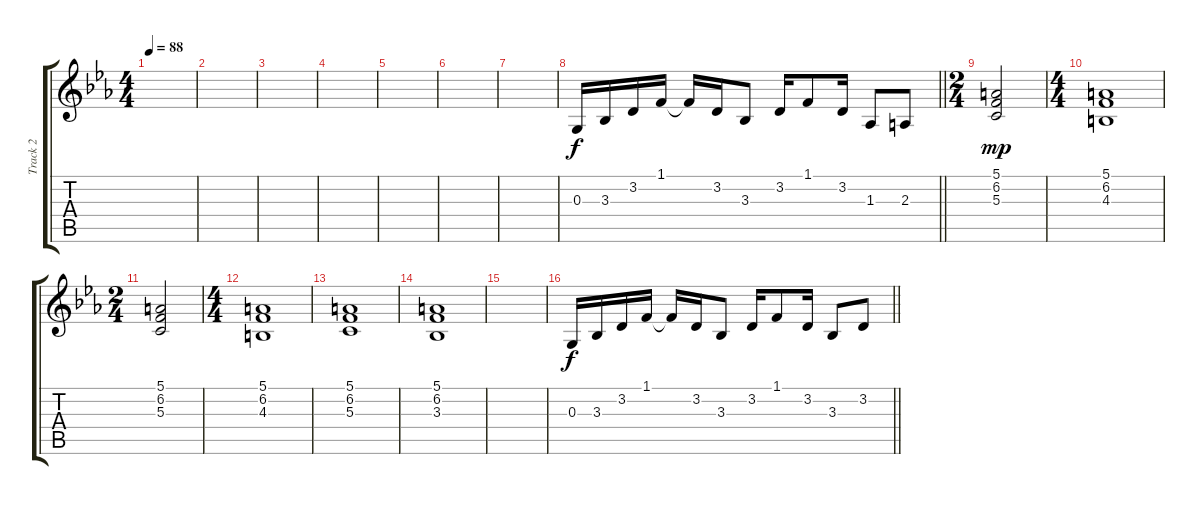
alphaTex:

\track ("Track 2" "Track 2") {instrument trumpet}
\staff {score tabs}
\tuning (E4 B3 G3 D3 A2 E2) {hide}
\ts (4 4)
\tempo 88
\clef g2
\ks eb
|
|
|
|
|
|
|
\barLineRight lightlight
0.3.16 3.3.16 3.2.16 1.1.16 1.1{t}.16 3.2.16 3.3.8 3.2.16 1.1.8 3.2.16 1.3.8 2.3.8 |
\ts (2 4)
(5.1 6.2 5.3).2{dy mp} |
\ts (4 4)
(5.1 6.2 4.3).1 |
\ts (2 4)
(5.1 6.2 5.3).2 |
\ts (4 4)
(5.1 6.2 4.3).1 |
(5.1 6.2 5.3).1 |
(5.1 6.2 3.3).1 |
|
\barLineRight lightlight
0.3.16{dy f} 3.3.16 3.2.16 1.1.16 1.1{t}.16 3.2.16 3.3.8 3.2.16 1.1.8 3.2.16 3.3.8 3.2.8
